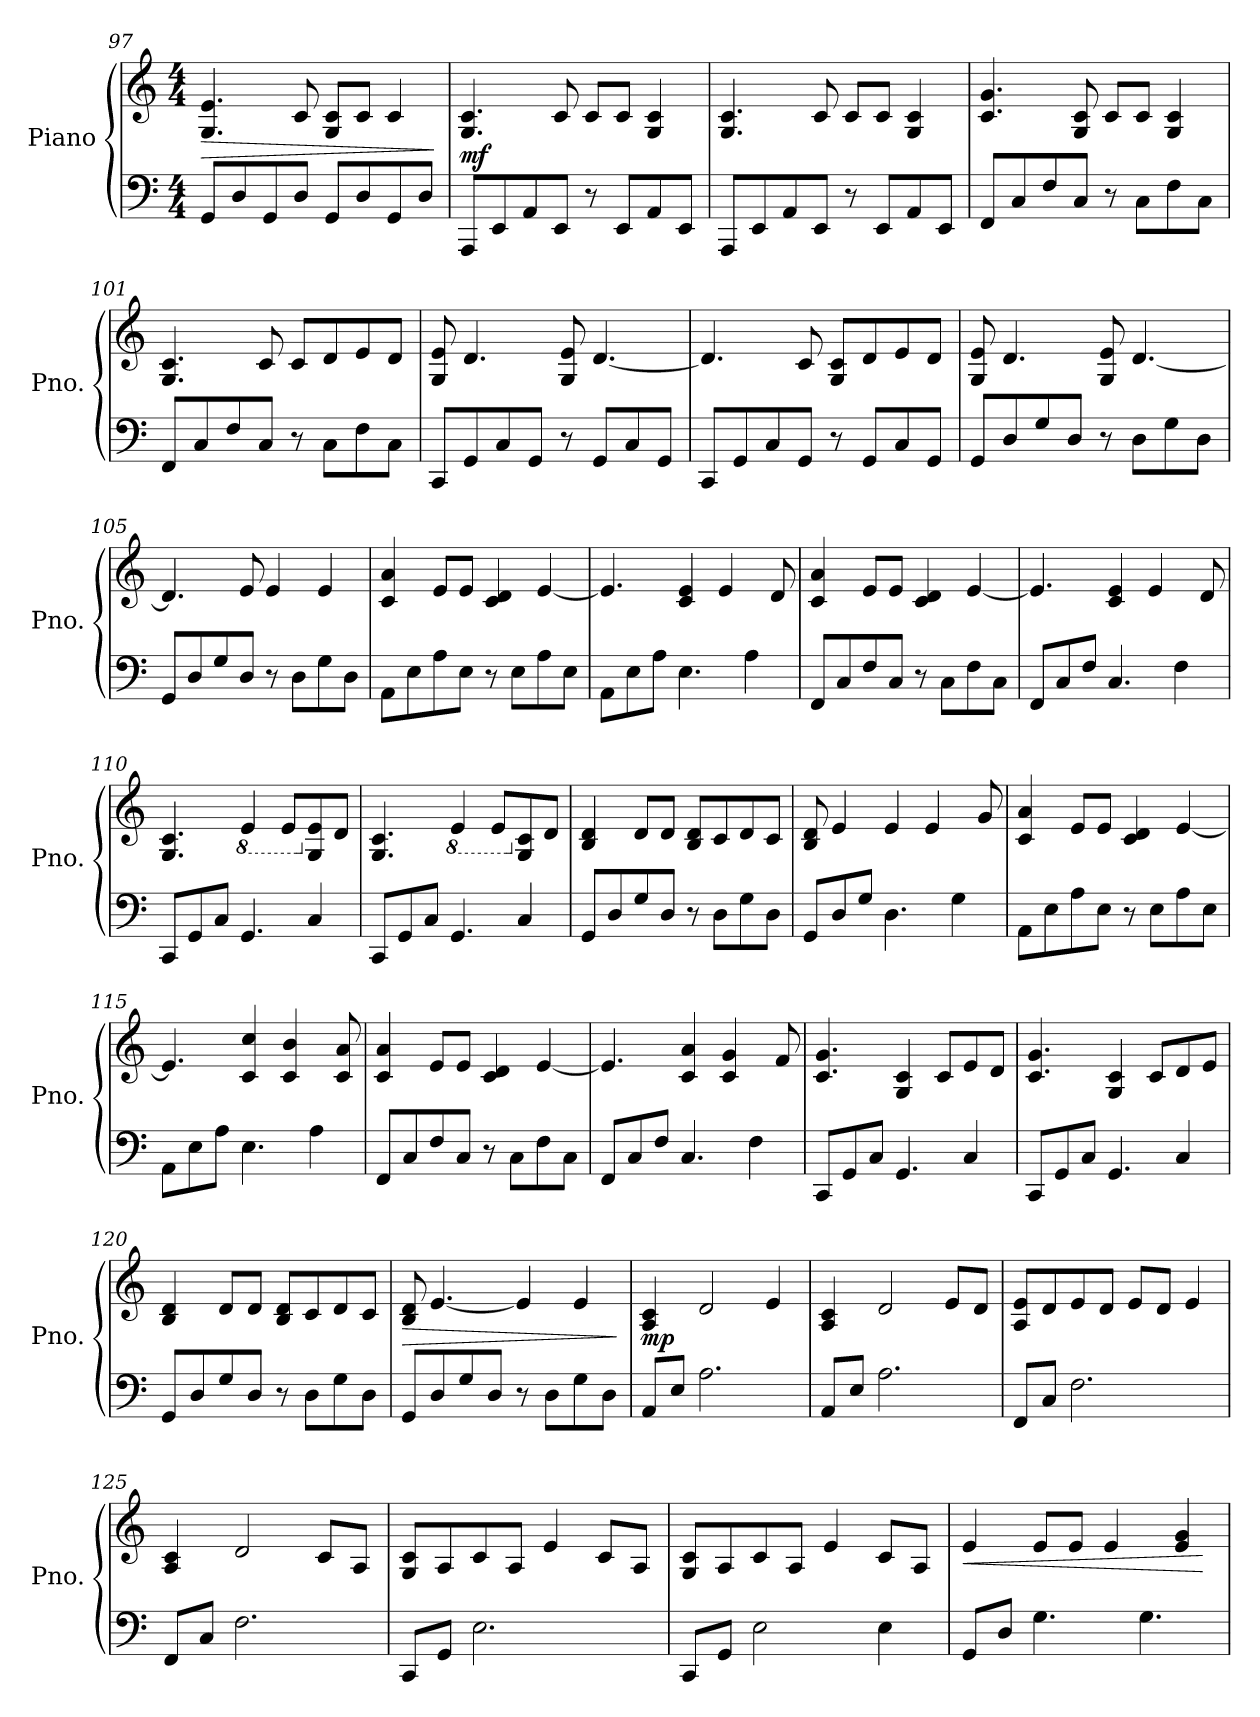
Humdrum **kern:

**kern	**kern	**dynam
*part1	*part1	*part1
*staff2	*staff1	*staff1/2
*I"Piano	*	*
*I'Pno.	*	*
*clefF4	*clefG2	*
*k[]	*k[]	*
*M4/4	*M4/4	*
=97	=97	=97
!	!	!LO:HP:b
8GG/L	4.G/ 4.e/	>
8D/	.	.
8GG/	.	.
8D/J	8c/	.
8GG/L	8G/ 8c/L	.
8D/	8c/J	.
8GG/	4c/	.
8D/J	.	.
.	.	]
=98	=98	=98
!	!	!LO:DY:a=2
8AAA/L	4.G/ 4.c/	mf
8EE/	.	.
8AA/	.	.
8EE/J	8c/	.
8r	8c/L	.
8EE/L	8c/J	.
8AA/	4G/ 4c/	.
8EE/J	.	.
!!LO:LB:g=z
=99	=99	=99
8AAA/L	4.G/ 4.c/	.
8EE/	.	.
8AA/	.	.
8EE/J	8c/	.
8r	8c/L	.
8EE/L	8c/J	.
8AA/	4G/ 4c/	.
8EE/J	.	.
=100	=100	=100
8FF/L	4.c/ 4.g/	.
8C/	.	.
8F/	.	.
8C/J	8G/ 8c/	.
8r	8c/L	.
8C\L	8c/J	.
8F\	4G/ 4c/	.
8C\J	.	.
=101	=101	=101
8FF/L	4.G/ 4.c/	.
8C/	.	.
8F/	.	.
8C/J	8c/	.
8r	8c/L	.
8C\L	8d/	.
8F\	8e/	.
8C\J	8d/J	.
=102	=102	=102
8CC/L	8G/ 8e/	.
8GG/	4.d/	.
8C/	.	.
8GG/J	.	.
8r	8G/ 8e/	.
8GG/L	[4.d/	.
8C/	.	.
8GG/J	.	.
!!LO:LB:g=z
=103	=103	=103
8CC/L	4.d/]	.
8GG/	.	.
8C/	.	.
8GG/J	8c/	.
8r	8G/ 8c/L	.
8GG/L	8d/	.
8C/	8e/	.
8GG/J	8d/J	.
=104	=104	=104
8GG/L	8G/ 8e/	.
8D/	4.d/	.
8G/	.	.
8D/J	.	.
8r	8G/ 8e/	.
8D\L	[4.d/	.
8G\	.	.
8D\J	.	.
=105	=105	=105
8GG/L	4.d/]	.
8D/	.	.
8G/	.	.
8D/J	8e/	.
8r	4e/	.
8D\L	.	.
8G\	4e/	.
8D\J	.	.
=106	=106	=106
8AA\L	4c/ 4a/	.
8E\	.	.
8A\	8e/L	.
8E\J	8e/J	.
8r	4c/ 4d/	.
8E\L	.	.
8A\	[4e/	.
8E\J	.	.
=107	=107	=107
8AA\L	4.e/]	.
8E\	.	.
8A\J	.	.
4.E\	4c/ 4e/	.
.	4e/	.
4A\	.	.
.	8d/	.
!!LO:LB:g=z
=108	=108	=108
8FF/L	4c/ 4a/	.
8C/	.	.
8F/	8e/L	.
8C/J	8e/J	.
8r	4c/ 4d/	.
8C\L	.	.
8F\	[4e/	.
8C\J	.	.
=109	=109	=109
8FF/L	4.e/]	.
8C/	.	.
8F/J	.	.
4.C/	4c/ 4e/	.
.	4e/	.
4F\	.	.
.	8d/	.
=110	=110	=110
8CC/L	4.G/ 4.c/	.
8GG/	.	.
8C/J	.	.
*	*8ba	*
4.GG/	4E/	.
.	8E/L	.
*	*X8ba	*
4C/	8G/ 8e/	.
.	8d/J	.
=111	=111	=111
8CC/L	4.G/ 4.c/	.
8GG/	.	.
8C/J	.	.
*	*8ba	*
4.GG/	4E/	.
.	8E/L	.
*	*X8ba	*
4C/	8G/ 8c/	.
.	8d/J	.
=112	=112	=112
8GG/L	4B/ 4d/	.
8D/	.	.
8G/	8d/L	.
8D/J	8d/J	.
8r	8B/ 8d/L	.
8D\L	8c/	.
8G\	8d/	.
8D\J	8c/J	.
!!LO:PB:g=z
=113	=113	=113
8GG/L	8B/ 8d/	.
8D/	4e/	.
8G/J	.	.
4.D\	4e/	.
.	4e/	.
4G\	.	.
.	8g/	.
=114	=114	=114
8AA\L	4c/ 4a/	.
8E\	.	.
8A\	8e/L	.
8E\J	8e/J	.
8r	4c/ 4d/	.
8E\L	.	.
8A\	[4e/	.
8E\J	.	.
=115	=115	=115
8AA\L	4.e/]	.
8E\	.	.
8A\J	.	.
4.E\	4c/ 4cc/	.
.	4c/ 4b/	.
4A\	.	.
.	8c/ 8a/	.
=116	=116	=116
8FF/L	4c/ 4a/	.
8C/	.	.
8F/	8e/L	.
8C/J	8e/J	.
8r	4c/ 4d/	.
8C\L	.	.
8F\	[4e/	.
8C\J	.	.
=117	=117	=117
8FF/L	4.e/]	.
8C/	.	.
8F/J	.	.
4.C/	4c/ 4a/	.
.	4c/ 4g/	.
4F\	.	.
.	8f/	.
!!LO:LB:g=z
=118	=118	=118
8CC/L	4.c/ 4.g/	.
8GG/	.	.
8C/J	.	.
4.GG/	4G/ 4c/	.
.	8c/L	.
4C/	8e/	.
.	8d/J	.
=119	=119	=119
8CC/L	4.c/ 4.g/	.
8GG/	.	.
8C/J	.	.
4.GG/	4G/ 4c/	.
.	8c/L	.
4C/	8d/	.
.	8e/J	.
=120	=120	=120
8GG/L	4B/ 4d/	.
8D/	.	.
8G/	8d/L	.
8D/J	8d/J	.
8r	8B/ 8d/L	.
8D\L	8c/	.
8G\	8d/	.
8D\J	8c/J	.
=121	=121	=121
!	!	!LO:HP:b
8GG/L	8B/ 8d/	>
8D/	[4.e/	.
8G/	.	.
8D/J	.	.
8r	4e/]	.
8D\L	.	.
8G\	4e/	.
8D\J	.	.
.	.	]
=122	=122	=122
!	!	!LO:DY:b
8AA/L	4A/ 4c/	mp
8E/J	.	.
2.A\	2d/	.
.	4e/	.
=123	=123	=123
8AA/L	4A/ 4c/	.
8E/J	.	.
2.A\	2d/	.
.	8e/L	.
.	8d/J	.
!!LO:LB:g=z
=124	=124	=124
8FF/L	8A/ 8e/L	.
8C/J	8d/	.
2.F\	8e/	.
.	8d/J	.
.	8e/L	.
.	8d/J	.
.	4e/	.
=125	=125	=125
8FF/L	4A/ 4c/	.
8C/J	.	.
2.F\	2d/	.
.	8c/L	.
.	8A/J	.
=126	=126	=126
8CC/L	8G/ 8c/L	.
8GG/J	8A/	.
2.E\	8c/	.
.	8A/J	.
.	4e/	.
.	8c/L	.
.	8A/J	.
=127	=127	=127
8CC/L	8G/ 8c/L	.
8GG/J	8A/	.
2E\	8c/	.
.	8A/J	.
.	4e/	.
4E\	8c/L	.
.	8A/J	.
=128	=128	=128
!	!	!LO:HP:b
8GG/L	4e/	<
8D/J	.	.
4.G\	8e/L	.
.	8e/J	.
.	4e/	.
4.G\	.	.
.	4e/ 4g/	.
.	.	[
=	=	=
*-	*-	*-
